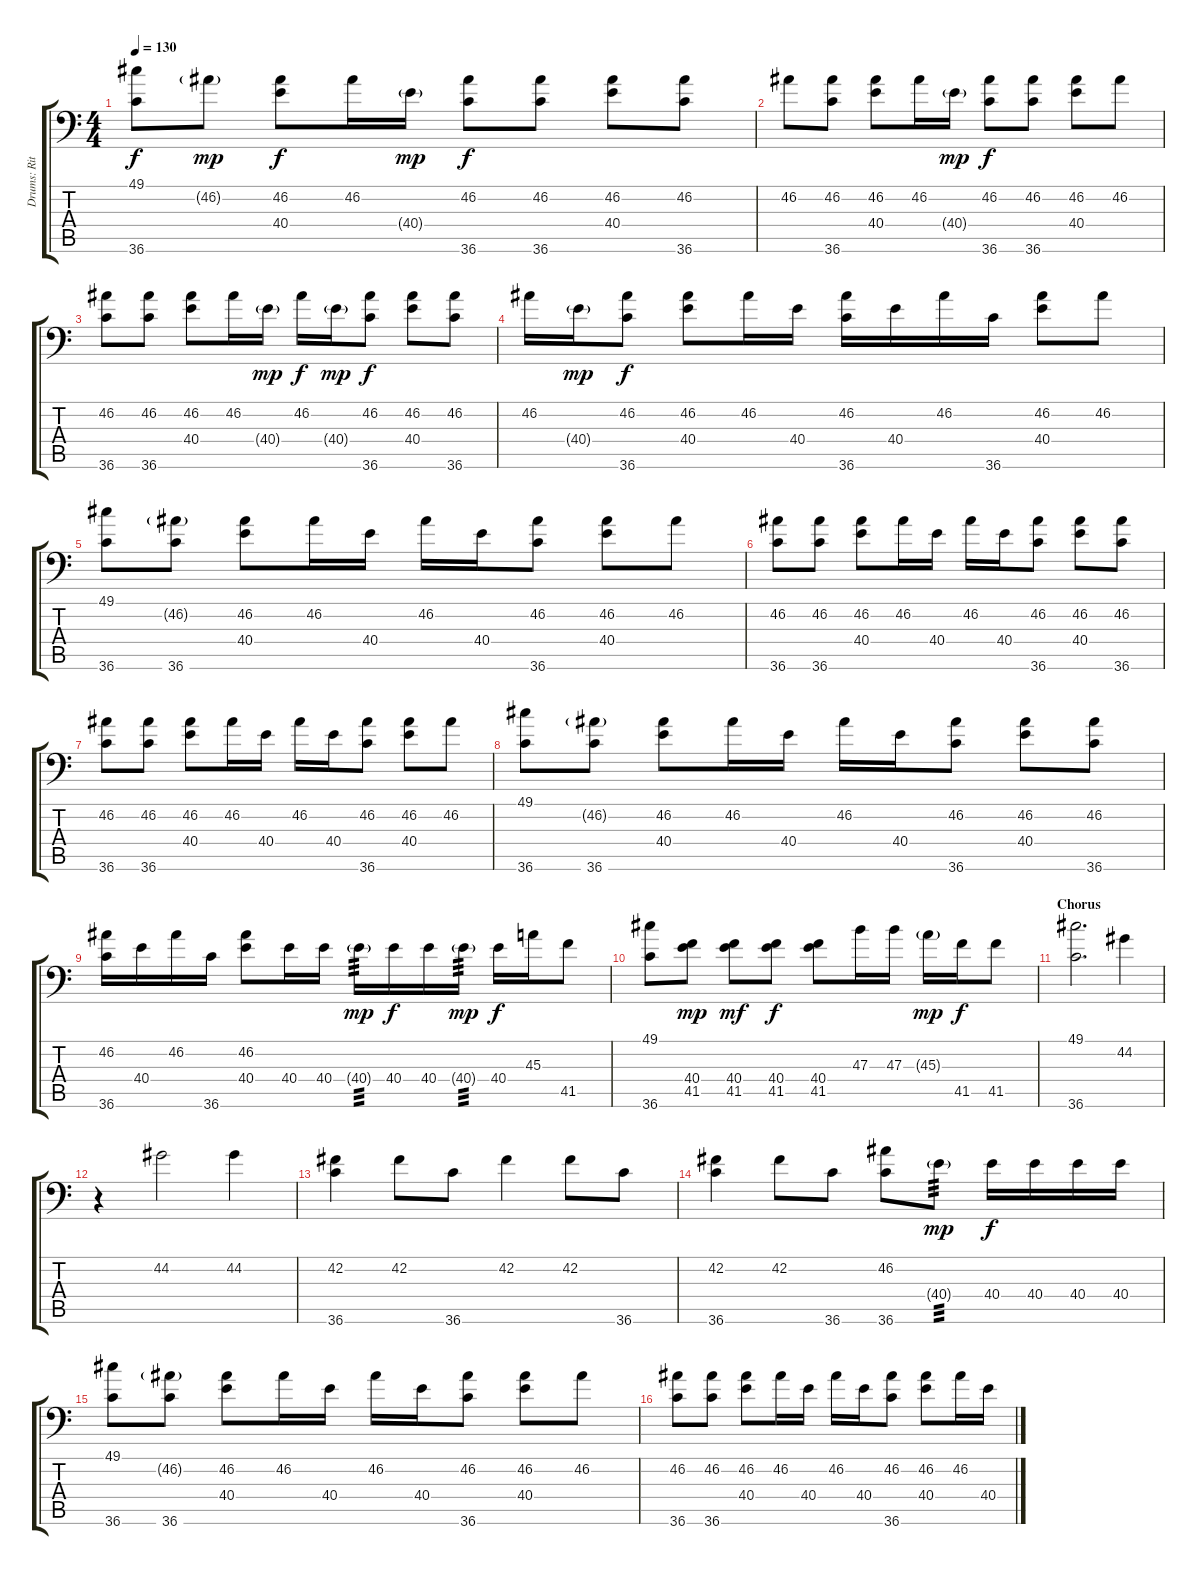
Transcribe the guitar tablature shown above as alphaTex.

\track ("Drums: Ritsu Tainaka" "Drums: Rit") {instrument acousticgrandpiano}
\staff {score tabs}
\tuning (C-1 C-1 C-1 C-1 C-1 C-1) {hide}
\ts (4 4)
\tempo 130
\clef f4
\ks c
(49.1 36.6).8{dy f} 46.2{g}.8{dy mp} (46.2 40.4).8{dy f} 46.2.16 40.4{g}.16{dy mp} (46.2 36.6).8{dy f} (46.2 36.6).8 (46.2 40.4).8 (46.2 36.6).8 |
46.2.8 (46.2 36.6).8 (46.2 40.4).8 46.2.16 40.4{g}.16{dy mp} (46.2 36.6).8{dy f} (46.2 36.6).8 (46.2 40.4).8 46.2.8 |
(46.2 36.6).8 (46.2 36.6).8 (46.2 40.4).8 46.2.16 40.4{g}.16{dy mp} 46.2.16{dy f} 40.4{g}.16{dy mp} (46.2 36.6).8{dy f} (46.2 40.4).8 (46.2 36.6).8 |
46.2.16 40.4{g}.16{dy mp} (46.2 36.6).8{dy f} (46.2 40.4).8 46.2.16 40.4.16 (46.2 36.6).16 40.4.16 46.2.16 36.6.16 (46.2 40.4).8 46.2.8 |
(49.1 36.6).8 (46.2{g} 36.6).8 (46.2 40.4).8 46.2.16 40.4.16 46.2.16 40.4.16 (46.2 36.6).8 (46.2 40.4).8 46.2.8 |
(46.2 36.6).8 (46.2 36.6).8 (46.2 40.4).8 46.2.16 40.4.16 46.2.16 40.4.16 (46.2 36.6).8 (46.2 40.4).8 (46.2 36.6).8 |
(46.2 36.6).8 (46.2 36.6).8 (46.2 40.4).8 46.2.16 40.4.16 46.2.16 40.4.16 (46.2 36.6).8 (46.2 40.4).8 46.2.8 |
(49.1 36.6).8 (46.2{g} 36.6).8 (46.2 40.4).8 46.2.16 40.4.16 46.2.16 40.4.16 (46.2 36.6).8 (46.2 40.4).8 (46.2 36.6).8 |
(46.2 36.6).16 40.4.16 46.2.16 36.6.16 (46.2 40.4).8 40.4.16 40.4.16 40.4{g}.16{tp 3 dy mp} 40.4.16{dy f} 40.4.16 40.4{g}.16{tp 3 dy mp} 40.4.16{dy f} 45.3.16 41.5.8 |
(49.1 36.6).8 (40.4 41.5).8{dy mp} (40.4 41.5).8{dy mf} (40.4 41.5).8{dy f} (40.4 41.5).8 47.3.16 47.3.16 45.3{g}.16{dy mp} 41.5.16{dy f} 41.5.8 |
\section ("" "Chorus")
(49.1 36.6).2{d} 44.2.4 |
r.4 44.2.2 44.2.4 |
(42.2 36.6).4 42.2.8 36.6.8 42.2.4 42.2.8 36.6.8 |
(42.2 36.6).4 42.2.8 36.6.8 (46.2 36.6).8 40.4{g}.8{tp 3 dy mp} 40.4.16{dy f} 40.4.16 40.4.16 40.4.16 |
(49.1 36.6).8 (46.2{g} 36.6).8 (46.2 40.4).8 46.2.16 40.4.16 46.2.16 40.4.16 (46.2 36.6).8 (46.2 40.4).8 46.2.8 |
(46.2 36.6).8 (46.2 36.6).8 (46.2 40.4).8 46.2.16 40.4.16 46.2.16 40.4.16 (46.2 36.6).8 (46.2 40.4).8 46.2.16 40.4.16
